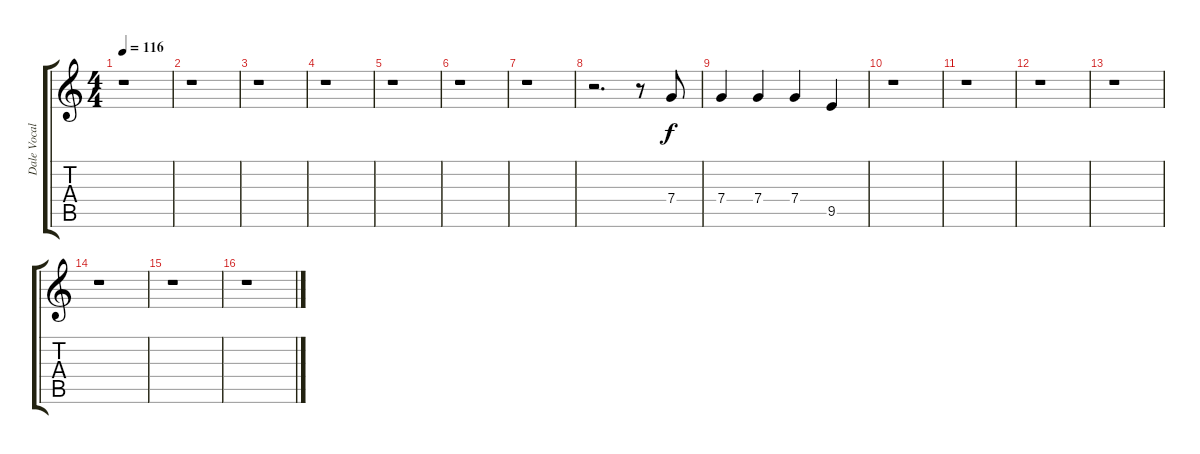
\track ("Dale Vocals" "Dale Vocal") {instrument overdrivenguitar}
\staff {score tabs}
\tuning (D4 A3 F3 C3 G2 C2) {hide}
\ts (4 4)
\tempo 116
\clef g2
\ks c
r.1{dy f} |
r.1 |
r.1 |
r.1 |
r.1 |
r.1 |
r.1 |
r.2{d} r.8 7.4.8 |
7.4.4 7.4.4 7.4.4 9.5.4 |
r.1 |
r.1 |
r.1 |
r.1 |
r.1 |
r.1 |
r.1
